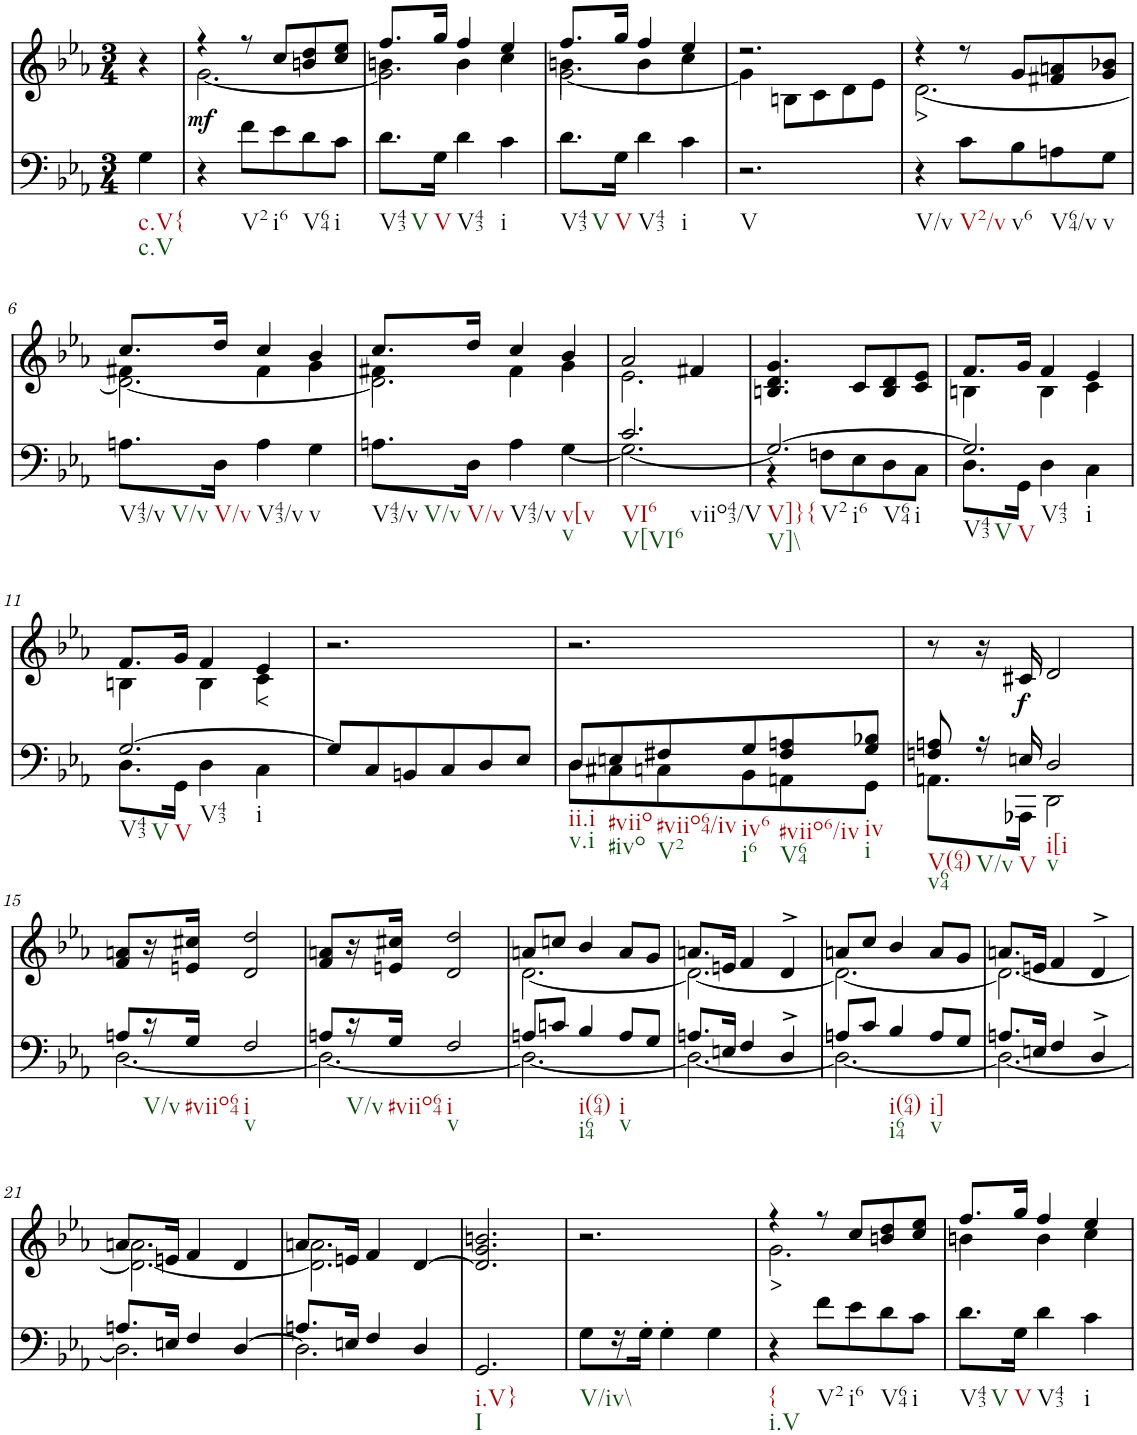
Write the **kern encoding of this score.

**kern	**kern	**text	**dynam
*part2	*part1	*part1	*part1
*staff2	*staff1	*staff1	*staff1
*I"Piano	*I"Piano	*	*
*I'Pno	*I'Pno	*	*
*clefF4	*clefG2	*	*
*k[b-e-a-]	*k[b-e-a-]	*	*
*c:	*c:	*	*
*M3/4	*M3/4	*	*
=	=	=	=
!LO:TX:b:t=c.V{	!	!	!
!LO:TX:b:t=c.V	!	!	!
4G\	4r	.	.
=1	=1	=1	=1
*	*^	*	*
!	!	!	!	!LO:DY:b
4r	4r	[2.g\	.	mf
!LO:TX:b:t=V2	!	!	!	!
8f\L	8r	.	.	.
!LO:TX:b:t=i6	!	!	!	!
8e-\	8cc/L	.	.	.
!LO:TX:b:t=V64	!	!	!	!
8d\	8bn/ 8dd/	.	.	.
!LO:TX:b:t=i	!	!	!	!
8c\J	8cc/ 8ee-/J	.	.	.
=2	=2	=2	=2	=2
*	*	*^	*	*
!LO:TX:b:t=V43	!	!	!	!	!
!LO:TX:b:t=V	!	!	!	!	!
8.d\L	8.ff/L	4bn\	2.g\]	.	.
!LO:TX:b:t=V	!	!	!	!	!
16G\Jk	16gg/Jk	.	.	.	.
!LO:TX:b:t=V43	!	!	!	!	!
4d\	4ff/	4b\	.	.	.
!LO:TX:b:t=i	!	!	!	!	!
4c\	4ee-/	4cc\	.	.	.
=3	=3	=3	=3	=3	=3
!LO:TX:b:t=V43	!	!	!	!	!
!LO:TX:b:t=V	!	!	!	!	!
8.d\L	8.ff/L	4bn\	[2.g\	.	.
!LO:TX:b:t=V	!	!	!	!	!
16G\Jk	16gg/Jk	.	.	.	.
!LO:TX:b:t=V43	!	!	!	!	!
4d\	4ff/	4b\	.	.	.
!LO:TX:b:t=i	!	!	!	!	!
4c\	4ee-/	4cc\	.	.	.
*	*	*v	*v	*	*
=4	=4	=4	=4	=4
!LO:TX:b:t=V	!	!	!	!
2.r	2.r	4g\]	.	.
.	.	8Bn\L	.	.
.	.	8c\	.	.
.	.	8d\	.	.
.	.	8e-\J	.	.
=5	=5	=5	=5	=5
!LO:TX:b:t=V/v	!	!	!	!
!	!	!	!LO:LY:b	!
4r	4r	[2.d\	>	.
!LO:TX:b:t=V2/v	!	!	!	!
8c\L	8r	.	.	.
!LO:TX:b:t=v6	!	!	!	!
8B-\	8g/L	.	.	.
!LO:TX:b:t=V64/v	!	!	!	!
8An\	8f#X/ 8an/	.	.	.
!LO:TX:b:t=v	!	!	!	!
8G\J	8g/ 8b-X/J	.	.	.
!!LO:LB:g=z
=6	=6	=6	=6	=6
*	*	*^	*	*
!LO:TX:b:t=V43/v	!	!	!	!	!
!LO:TX:b:t=V/v	!	!	!	!	!
8.An\L	8.cc/L	4f#X\	2.d\_	.	.
!LO:TX:b:t=V/v	!	!	!	!	!
16D\Jk	16dd/Jk	.	.	.	.
!LO:TX:b:t=V43/v	!	!	!	!	!
4A\	4cc/	4f#\	.	.	.
!LO:TX:b:t=v	!	!	!	!	!
4G\	4b-/	4g\	.	.	.
=7	=7	=7	=7	=7	=7
!LO:TX:b:t=V43/v	!	!	!	!	!
!LO:TX:b:t=V/v	!	!	!	!	!
8.An\L	8.cc/L	4f#X\	2.d\]	.	.
!LO:TX:b:t=V/v	!	!	!	!	!
16D\Jk	16dd/Jk	.	.	.	.
!LO:TX:b:t=V43/v	!	!	!	!	!
4A\	4cc/	4f#\	.	.	.
!LO:TX:b:t=v[v	!	!	!	!	!
!LO:TX:b:t=v	!	!	!	!	!
[4G\	4b-/	4g\	.	.	.
*	*	*v	*v	*	*
=8	=8	=8	=8	=8
*^	*	*	*	*
!LO:TX:b:t=VI6	!	!	!	!	!
!LO:TX:b:t=V[VI6	!	!	!	!	!
!LO:TX:b:t=viio43/V	!	!	!	!	!
2.c/	2.G\_	2a-/	2.e-\	.	.
.	.	4f#X/	.	.	.
*	*	*v	*v	*	*
=9	=9	=9	=9	=9
!LO:TX:b:t=V]}{	!	!	!	!
!LO:TX:b:t=V]\\	!	!	!	!
!LO:TX:b:t=V2	!	!	!	!
!LO:TX:b:t=i6	!	!	!	!
!LO:TX:b:t=V64	!	!	!	!
!LO:TX:b:t=i	!	!	!	!
2.G/_	4r	4.Bn/ 4.d/ 4.g/	.	.
.	8Fn\L	.	.	.
.	8E-\	8c/L	.	.
.	8D\	8B/ 8d/	.	.
.	8C\J	8c/ 8e-/J	.	.
=10	=10	=10	=10	=10
*	*	*^	*	*
!LO:TX:b:t=V43	!	!	!	!	!
!LO:TX:b:t=V	!	!	!	!	!
!LO:TX:b:t=V	!	!	!	!	!
!LO:TX:b:t=V43	!	!	!	!	!
!LO:TX:b:t=i	!	!	!	!	!
2.G/]	8.D\L	8.f/L	4Bn\	.	.
.	16GG\Jk	16g/Jk	.	.	.
.	4D\	4f/	4B\	.	.
.	4C\	4e-/	4c\	.	.
!!LO:LB:g=z	!!
=11	=11	=11	=11	=11	=11
!LO:TX:b:t=V43	!	!	!	!	!
!LO:TX:b:t=V	!	!	!	!	!
!LO:TX:b:t=V	!	!	!	!	!
!LO:TX:b:t=V43	!	!	!	!	!
!LO:TX:b:t=i	!	!	!	!	!
[2.G/	8.D\L	8.f/L	4Bn\	.	.
.	16GG\Jk	16g/Jk	.	.	.
.	4D\	4f/	4B\	.	.
!	!	!	!	!LO:LY:b	!
.	4C\	4e-/	4c\	<	.
*v	*v	*	*	*	*
*	*v	*v	*	*
=12	=12	=12	=12
8G/L]	2.r	.	.
8C/	.	.	.
8BBn/	.	.	.
8C/	.	.	.
8D/	.	.	.
8E-/J	.	.	.
=13	=13	=13	=13
*^	*	*	*
!LO:TX:b:t=ii.i	!	!	!	!
!LO:TX:b:t=v.i	!	!	!	!
8D/L	8D\L	2.r	.	.
!LO:TX:b:t=#viio	!	!	!	!
!LO:TX:b:t=#ivo	!	!	!	!
8En/	8C#X\	.	.	.
!LO:TX:b:t=#viio64/iv	!	!	!	!
!LO:TX:b:t=V2	!	!	!	!
8F#X/	8Cn\	.	.	.
!LO:TX:b:t=iv6	!	!	!	!
!LO:TX:b:t=i6	!	!	!	!
8G/	8BB-\	.	.	.
!LO:TX:b:t=#viio6/iv	!	!	!	!
!LO:TX:b:t=V64	!	!	!	!
8F#/ 8An/	8AAn\	.	.	.
!LO:TX:b:t=iv	!	!	!	!
!LO:TX:b:t=i	!	!	!	!
8G/ 8B-X/J	8GG\J	.	.	.
=14	=14	=14	=14	=14
!LO:TX:b:t=V(64)	!	!	!	!
!LO:TX:b:t=v64	!	!	!	!
8Fn/ 8An/	8.AAn\L	8r	.	.
!LO:TX:b:t=V/v	!	!	!	!
16r	.	16r	.	.
!LO:TX:b:t=V	!	!	!	!
!	!	!	!	!LO:DY:b
16En/	16AAA-X\Jk	16c#X/	.	f
!LO:TX:b:t=i[i	!	!	!	!
!LO:TX:b:t=v	!	!	!	!
2D/	2DD\	2d/	.	.
!!LO:LB:g=z
=15	=15	=15	=15	=15
8An/L	[2.D\	8f/ 8an/L	.	.
!LO:TX:b:t=V/v	!	!	!	!
16r	.	16r	.	.
!LO:TX:b:t=#viio64	!	!	!	!
16G/JJ	.	16en/ 16cc#X/JJ	.	.
!LO:TX:b:t=i	!	!	!	!
!LO:TX:b:t=v	!	!	!	!
2F/	.	2d/ 2dd/	.	.
=16	=16	=16	=16	=16
8An/L	2.D\_	8f/ 8an/L	.	.
!LO:TX:b:t=V/v	!	!	!	!
16r	.	16r	.	.
!LO:TX:b:t=#viio64	!	!	!	!
16G/JJ	.	16en/ 16cc#X/JJ	.	.
!LO:TX:b:t=i	!	!	!	!
!LO:TX:b:t=v	!	!	!	!
2F/	.	2d/ 2dd/	.	.
=17	=17	=17	=17	=17
*	*	*^	*	*
8An/L	2.D\_	8an/L	[2.d\	.	.
8cn/J	.	8ccn/J	.	.	.
!LO:TX:b:t=i(64)	!	!	!	!	!
!LO:TX:b:t=i64	!	!	!	!	!
4B-/	.	4b-/	.	.	.
!LO:TX:b:t=i	!	!	!	!	!
!LO:TX:b:t=v	!	!	!	!	!
8A/L	.	8a/L	.	.	.
8G/J	.	8g/J	.	.	.
=18	=18	=18	=18	=18	=18
8.An/L	2.D\_	8.an/L	2.d\_	.	.
16En/Jk	.	16en/Jk	.	.	.
4F/	.	4f/	.	.	.
4D^/	.	4d^/	.	.	.
=19	=19	=19	=19	=19	=19
8An/L	2.D\_	8an/L	2.d\_	.	.
8c/J	.	8cc/J	.	.	.
!LO:TX:b:t=i(64)	!	!	!	!	!
!LO:TX:b:t=i64	!	!	!	!	!
4B-/	.	4b-/	.	.	.
!LO:TX:b:t=i]	!	!	!	!	!
!LO:TX:b:t=v	!	!	!	!	!
8A/L	.	8a/L	.	.	.
8G/J	.	8g/J	.	.	.
=20	=20	=20	=20	=20	=20
8.An/L	2.D\_	8.an/L	2.d\_	.	.
16En/Jk	.	16en/Jk	.	.	.
4F/	.	4f/	.	.	.
4D^/	.	4d^/	.	.	.
!!LO:LB:g=z	!!
=21	=21	=21	=21	=21	=21
8.An/L	2.D\]	2.d\_ 2.an\	8.a/L	.	.
16En/Jk	.	.	16en/Jk	.	.
4F/	.	.	4f/	.	.
[4D/	.	.	4d/	.	.
=22	=22	=22	=22	=22	=22
8.An/L	2.D\]	2.d\] 2.an\	8.a/L	.	.
16En/Jk	.	.	16en/Jk	.	.
4F/	.	.	4f/	.	.
4D/	.	.	[4d/	.	.
*v	*v	*	*	*	*
=23	=23	=23	=23	=23
!LO:TX:b:t=i.V}	!	!	!	!
!LO:TX:b:t=I	!	!	!	!
*	*v	*v	*	*
2.GG/	2.d/] 2.g/ 2.bn/	.	.
=24	=24	=24	=24
!LO:TX:b:t=V/iv\\	!	!	!
8G\L	2.r	.	.
16r	.	.	.
16G'\JJ	.	.	.
4G'\	.	.	.
4G\	.	.	.
=25	=25	=25	=25
*	*^	*	*
!LO:TX:b:t={	!	!	!	!
!LO:TX:b:t=i.V	!	!	!	!
!	!	!	!LO:LY:b	!
4r	4r	2.g\	>	.
!LO:TX:b:t=V2	!	!	!	!
8f\L	8r	.	.	.
!LO:TX:b:t=i6	!	!	!	!
8e-\	8cc/L	.	.	.
!LO:TX:b:t=V64	!	!	!	!
8d\	8bn/ 8dd/	.	.	.
!LO:TX:b:t=i	!	!	!	!
8c\J	8cc/ 8ee-/J	.	.	.
=26	=26	=26	=26	=26
!LO:TX:b:t=V43	!	!	!	!
!LO:TX:b:t=V	!	!	!	!
8.d\L	8.ff/L	4bn\	.	.
!LO:TX:b:t=V	!	!	!	!
16G\Jk	16gg/Jk	.	.	.
!LO:TX:b:t=V43	!	!	!	!
4d\	4ff/	4b\	.	.
!LO:TX:b:t=i	!	!	!	!
4c\	4ee-/	4cc\	.	.
*	*v	*v	*	*
=	=	=	=
*-	*-	*-	*-
